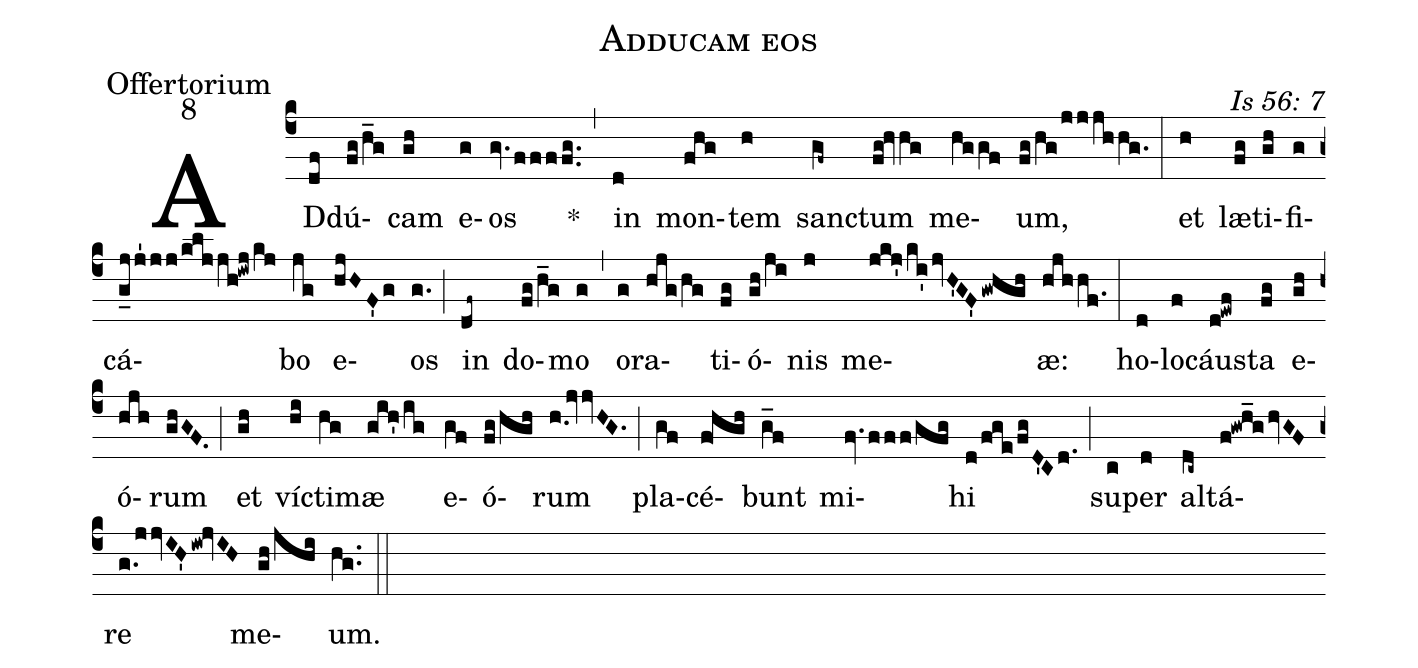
name: Adducam eos;
office-part: Offertorium;
mode: 8;
commentary: Is 56: 7;
%%
(c4) AD(df)dú(fg/h_g)cam(gh) e(g)os(gv.ffffg..) *(,) in(d) mon(fhg)tem(h) sanc(gf~)tum(fg!hvhg) me(hggf)um,(fg/hg/jjjhhg.) (:)
et(h) læ(fg)ti(gh)fi(g)cá(g_jj'1jj/kljjh!iwj/kj)bo(jg) e(hjHF'g)os(g.) (;) in(df~) do(fg/h_g)mo(g) (,) o(g)ra(hjg/hg)ti(fg)ó(gh/ji)nis(j) me(jkj'/ki'jvH'GF'gwhgh)æ:(hjhhf.) (:)
ho(d)lo(f)cáus(d!ewf)ta(fg) e(gh)ó(hjh)rum(ghGF.) (;) et(gh) víc(hi)ti(hg)mæ(gih'/ig) e(gf)ó(fg/hgh)rum(h.0/[-0.5]jvvHG.) (;) pla(gf)cé(f!hgh)bunt(g_f) mi(fv.fff/gfg)hi(d/fge/fgD'Cd.) (;) su(c)per(d) al(dc~)tá(f!gwh_ghvGF)re(g./[-0.5]jjvIH'iw!jvIH) me(gh/jhi)um.(hg..) (::)
